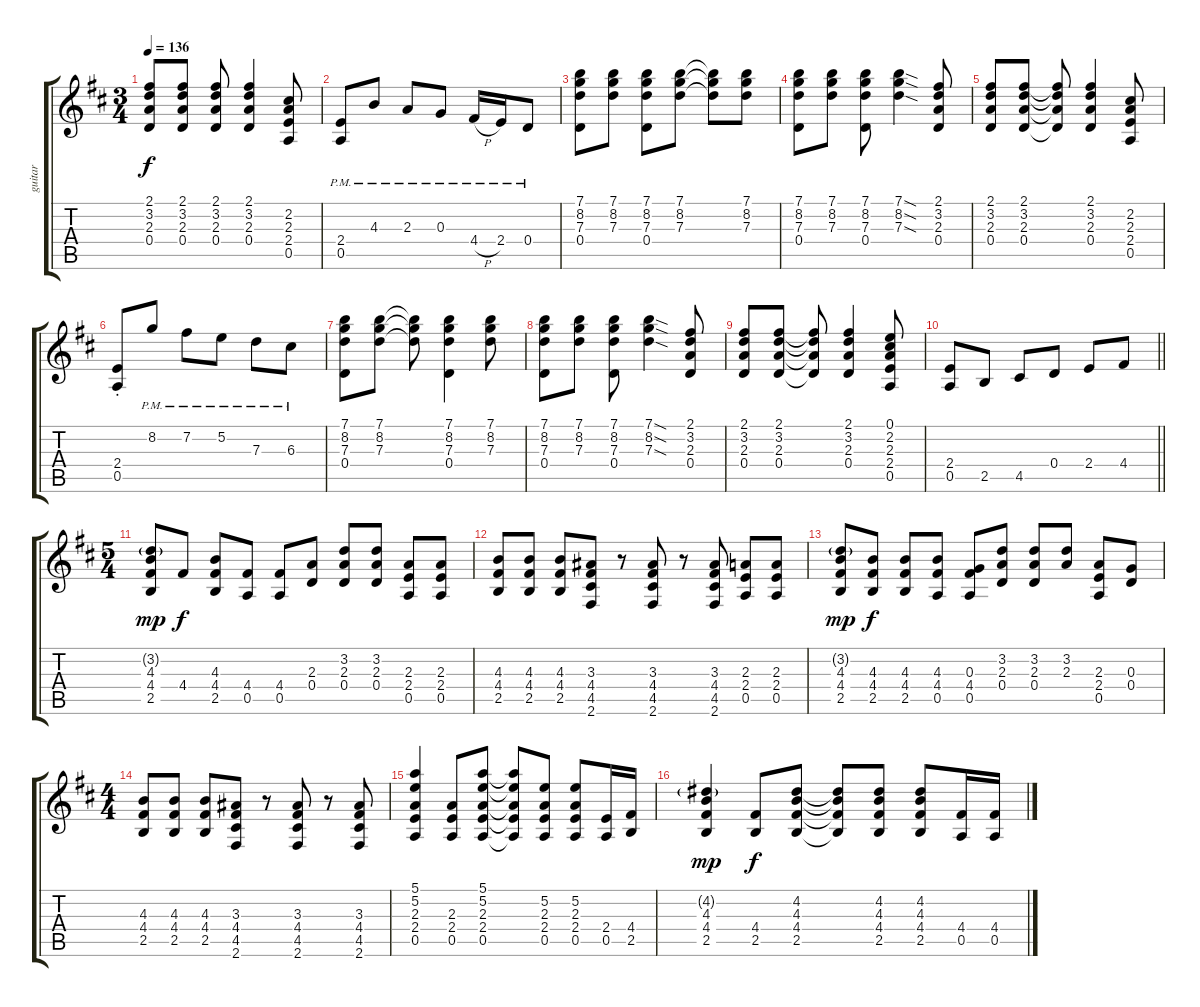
\track ("guitar" "guitar") {instrument acousticguitarnylon}
\staff {score tabs}
\tuning (E4 B3 G3 D3 A2 E2) {hide}
\ts (3 4)
\tempo 136
\clef g2
\ks d
(2.1 3.2 2.3 0.4).8{dy f} (2.1 3.2 2.3 0.4).8 (2.1 3.2 2.3 0.4).8 (2.1 3.2 2.3 0.4).4 (2.2 2.3 2.4 0.5).8 |
(2.4{pm} 0.5{pm}).8 4.3{pm}.8 2.3{pm}.8 0.3{pm}.8 4.4{h pm}.16 2.4{pm}.16 0.4{pm}.8 |
(7.1 8.2 7.3 0.4).8 (7.1 8.2 7.3).8 (7.1 8.2 7.3 0.4).8 (7.1 8.2 7.3).8 (7.1{t} 8.2{t} 7.3{t}).8 (7.1 8.2 7.3).8 |
(7.1 8.2 7.3 0.4).8 (7.1 8.2 7.3).8 (7.1 8.2 7.3 0.4).8 (7.1{sod} 8.2{sod} 7.3{sod}).4 (2.1 3.2 2.3 0.4).8 |
(2.1 3.2 2.3 0.4).8 (2.1 3.2 2.3 0.4).8 (2.1{t} 3.2{t} 2.3{t} 0.4{t}).8 (2.1 3.2 2.3 0.4).4 (2.2 2.3 2.4 0.5).8 |
(2.4{st} 0.5{st}).8 8.2{pm}.8 7.2{pm}.8 5.2{pm}.8 7.3{pm}.8 6.3{pm}.8 |
(7.1 8.2 7.3 0.4).8 (7.1 8.2 7.3).8 (7.1{t} 8.2{t} 7.3{t}).8 (7.1 8.2 7.3 0.4).4 (7.1 8.2 7.3).8 |
(7.1 8.2 7.3 0.4).8 (7.1 8.2 7.3).8 (7.1 8.2 7.3 0.4).8 (7.1{sod} 8.2{sod} 7.3{sod}).4 (2.1 3.2 2.3 0.4).8 |
(2.1 3.2 2.3 0.4).8 (2.1 3.2 2.3 0.4).8 (2.1{t} 3.2{t} 2.3{t} 0.4{t}).8 (2.1 3.2 2.3 0.4).4 (0.1 2.2 2.3 2.4 0.5).8 |
\barLineRight lightlight
(2.4 0.5).8 2.5.8 4.5.8 0.4.8 2.4.8 4.4.8 |
\ts (5 4)
(3.2{g} 4.3 4.4 2.5).8{dy mp} 4.4.8{dy f} (4.3 4.4 2.5).8 (4.4 0.5).8 (4.4 0.5).8 (2.3 0.4).8 (3.2 2.3 0.4).8 (3.2 2.3 0.4).8 (2.3 2.4 0.5).8 (2.3 2.4 0.5).8 |
(4.3 4.4 2.5).8 (4.3 4.4 2.5).8 (4.3 4.4 2.5).8 (3.3 4.4 4.5 2.6).8 r.8 (3.3 4.4 4.5 2.6).8 r.8 (3.3 4.4 4.5 2.6).8 (2.3 2.4 0.5).8 (2.3 2.4 0.5).8 |
(3.2{g} 4.3 4.4 2.5).8{dy mp} (4.3 4.4 2.5).8{dy f} (4.3 4.4 2.5).8 (4.3 4.4 0.5).8 (0.3 4.4 0.5).8 (3.2 2.3 0.4).8 (3.2 2.3 0.4).8 (3.2 2.3).8 (2.3 2.4 0.5).8 (0.3 0.4).8 |
\ts (4 4)
(4.3 4.4 2.5).8 (4.3 4.4 2.5).8 (4.3 4.4 2.5).8 (3.3 4.4 4.5 2.6).8 r.8 (3.3 4.4 4.5 2.6).8 r.8 (3.3 4.4 4.5 2.6).8 |
(5.1 5.2 2.3 2.4 0.5).4 (2.3 2.4 0.5).8 (5.1 5.2 2.3 2.4 0.5).8 (5.1{t} 5.2{t} 2.3{t} 2.4{t} 0.5{t}).8 (5.2 2.3 2.4 0.5).8 (5.2 2.3 2.4 0.5).8 (2.4 0.5).16 (4.4 2.5).16 |
(4.2{g} 4.3 4.4 2.5).4{dy mp} (4.4 2.5).8{dy f} (4.2 4.3 4.4 2.5).8 (4.2{t} 4.3{t} 4.4{t} 2.5{t}).8 (4.2 4.3 4.4 2.5).8 (4.2 4.3 4.4 2.5).8 (4.4 0.5).16 (4.4 0.5).16
